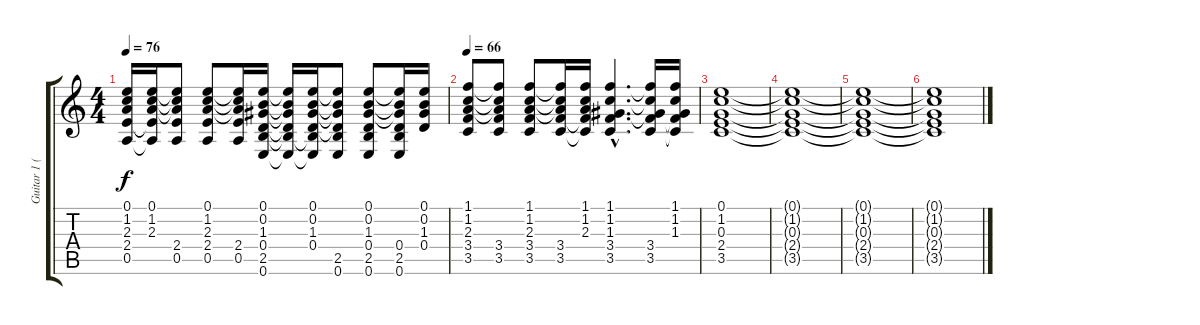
\track ("Guitar 1 (Noel)" "Guitar 1 (") {instrument overdrivenguitar}
\staff {score tabs}
\tuning (E4 B3 G3 D3 A2 E2) {hide}
\ts (4 4)
\tempo 76
\clef g2
\ks c
(0.1 1.2 2.3 2.4 0.5).16{dy f} (0.1 1.2 2.3 2.4{t} 0.5{t}).16 (0.1{t} 1.2{t} 2.3{t} 2.4 0.5).8 (0.1 1.2 2.3 2.4 0.5).8 (0.1{t} 1.2{t} 2.3{t} 2.4 0.5).16 (0.1 0.2 1.3 0.4 2.5 0.6).16 (0.1{t} 0.2{t} 1.3{t} 0.4{t} 2.5{t} 0.6{t}).16 (0.1 0.2 1.3 0.4 2.5{t} 0.6{t}).16 (0.1{t} 0.2{t} 1.3{t} 0.4{t} 2.5 0.6).8 (0.1 0.2 1.3 0.4 2.5 0.6).8 (0.1{t} 0.2{t} 1.3{t} 0.4 2.5 0.6).16 (0.1 0.2 1.3 0.4).16 |
\tempo 66
(1.1 1.2 2.3 3.4 3.5).8 (1.1{t} 1.2{t} 2.3{t} 3.4 3.5).8 (1.1 1.2 2.3 3.4 3.5).8 (1.1{t} 1.2{t} 2.3{t} 3.4 3.5).16 (1.1 1.2 2.3 3.4{t} 3.5{t}).16 (1.1{hac} 1.2{hac} 1.3{hac} 3.4{hac} 3.5{hac}).4{d} (1.1{t} 1.2{t} 1.3{t} 3.4 3.5).16 (1.1 1.2 1.3 3.4{t} 3.5{t}).16 |
(0.1 1.2 0.3 2.4 3.5).1{volume 0} |
(0.1{t} 1.2{t} 0.3{t} 2.4{t} 3.5{t}).1 |
(0.1{t} 1.2{t} 0.3{t} 2.4{t} 3.5{t}).1 |
(0.1{t} 1.2{t} 0.3{t} 2.4{t} 3.5{t}).1
